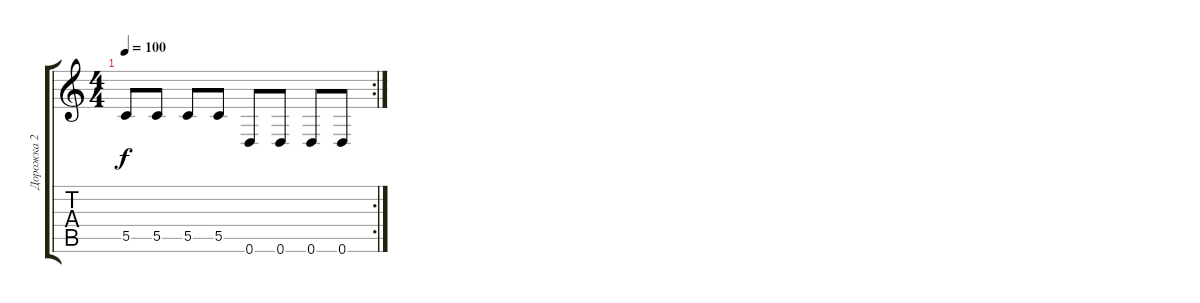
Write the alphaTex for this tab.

\track ("Дорожка 2" "Дорожка 2") {instrument electricbassfinger}
\staff {score tabs}
\tuning (D4 A3 F3 C3 G2 D2) {hide}
\rc 2
\ts (4 4)
\tempo 100
\clef g2
\ks c
5.5.8{dy f} 5.5.8 5.5.8 5.5.8 0.6.8 0.6.8 0.6.8 0.6.8
